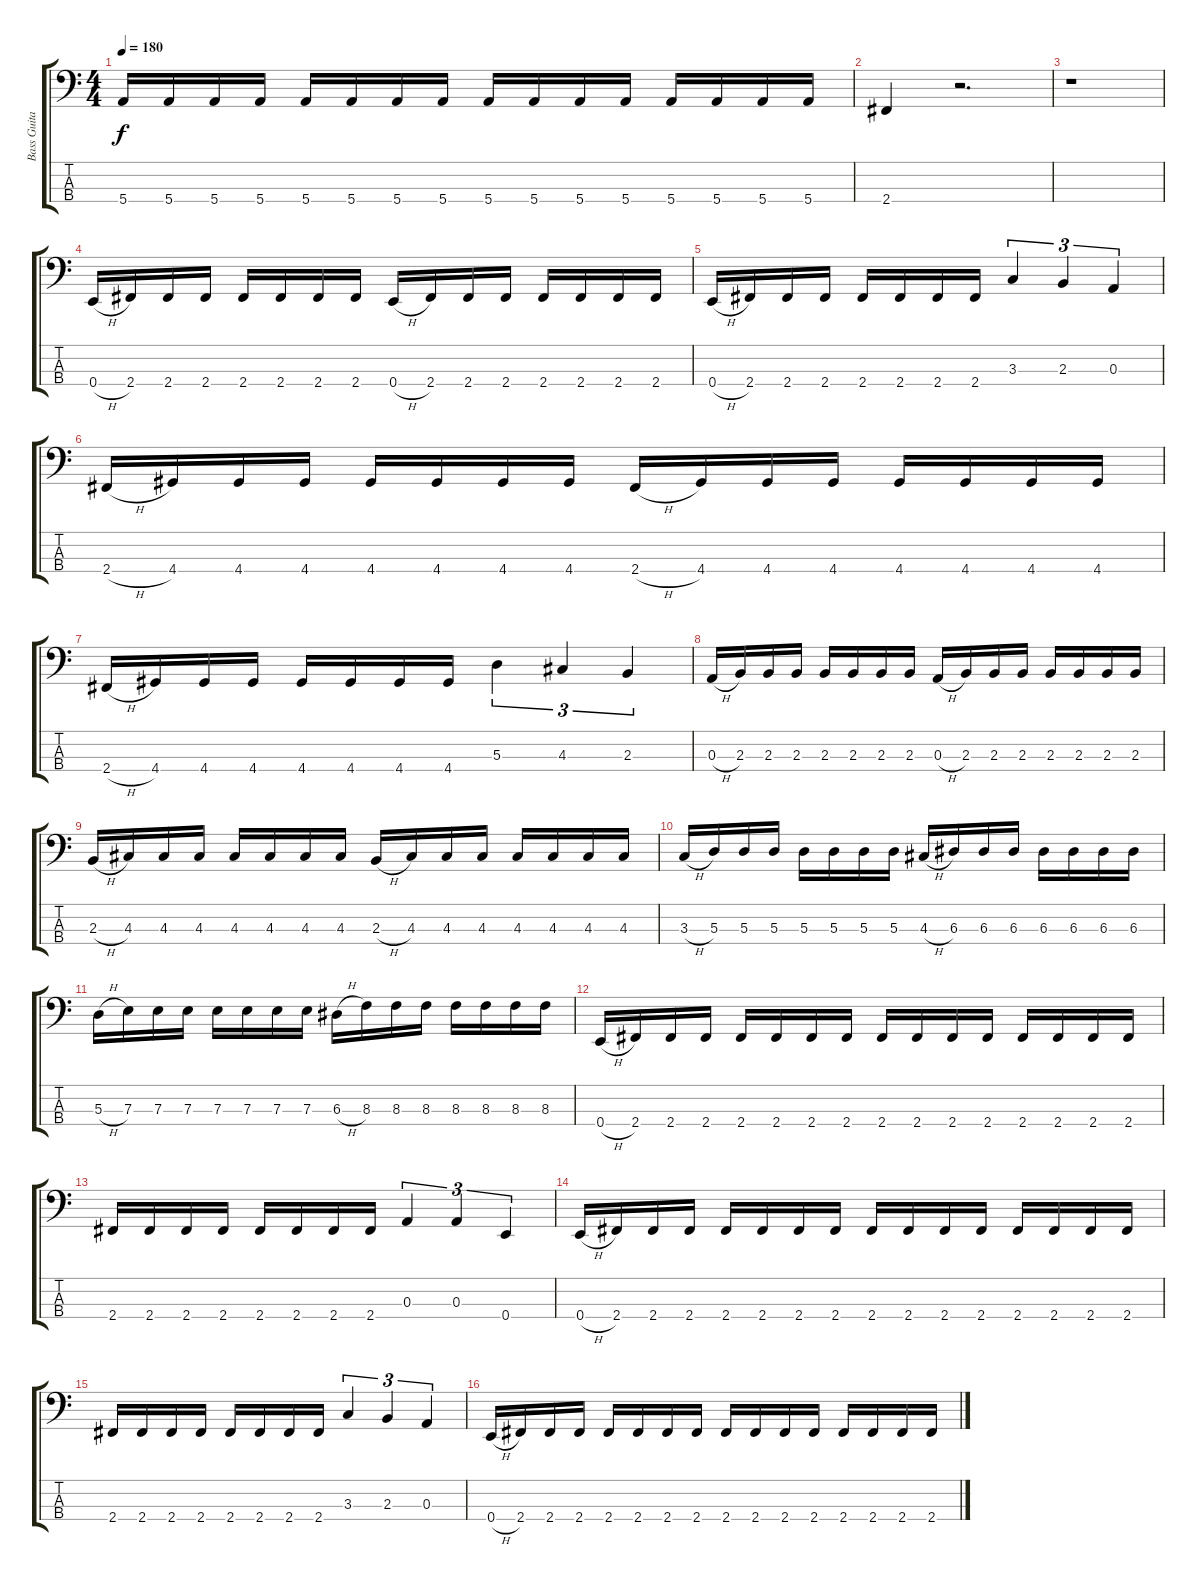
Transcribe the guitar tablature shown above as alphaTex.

\track ("Bass Guitar" "Bass Guita") {instrument electricbasspick}
\staff {score tabs}
\tuning (G2 D2 A1 E1) {hide}
\ts (4 4)
\tempo 180
\clef f4
\ks c
5.4.16{dy f} 5.4.16 5.4.16 5.4.16 5.4.16 5.4.16 5.4.16 5.4.16 5.4.16 5.4.16 5.4.16 5.4.16 5.4.16 5.4.16 5.4.16 5.4.16 |
2.4.4 r.2{d} |
r.1 |
0.4{h}.16 2.4.16 2.4.16 2.4.16 2.4.16 2.4.16 2.4.16 2.4.16 0.4{h}.16 2.4.16 2.4.16 2.4.16 2.4.16 2.4.16 2.4.16 2.4.16 |
0.4{h}.16 2.4.16 2.4.16 2.4.16 2.4.16 2.4.16 2.4.16 2.4.16 3.3.4{tu (3 2)} 2.3.4{tu (3 2)} 0.3.4{tu (3 2)} |
2.4{h}.16 4.4.16 4.4.16 4.4.16 4.4.16 4.4.16 4.4.16 4.4.16 2.4{h}.16 4.4.16 4.4.16 4.4.16 4.4.16 4.4.16 4.4.16 4.4.16 |
2.4{h}.16 4.4.16 4.4.16 4.4.16 4.4.16 4.4.16 4.4.16 4.4.16 5.3.4{tu (3 2)} 4.3.4{tu (3 2)} 2.3.4{tu (3 2)} |
0.3{h}.16 2.3.16 2.3.16 2.3.16 2.3.16 2.3.16 2.3.16 2.3.16 0.3{h}.16 2.3.16 2.3.16 2.3.16 2.3.16 2.3.16 2.3.16 2.3.16 |
2.3{h}.16 4.3.16 4.3.16 4.3.16 4.3.16 4.3.16 4.3.16 4.3.16 2.3{h}.16 4.3.16 4.3.16 4.3.16 4.3.16 4.3.16 4.3.16 4.3.16 |
3.3{h}.16 5.3.16 5.3.16 5.3.16 5.3.16 5.3.16 5.3.16 5.3.16 4.3{h}.16 6.3.16 6.3.16 6.3.16 6.3.16 6.3.16 6.3.16 6.3.16 |
5.3{h}.16 7.3.16 7.3.16 7.3.16 7.3.16 7.3.16 7.3.16 7.3.16 6.3{h}.16 8.3.16 8.3.16 8.3.16 8.3.16 8.3.16 8.3.16 8.3.16 |
0.4{h}.16 2.4.16 2.4.16 2.4.16 2.4.16 2.4.16 2.4.16 2.4.16 2.4.16 2.4.16 2.4.16 2.4.16 2.4.16 2.4.16 2.4.16 2.4.16 |
2.4.16 2.4.16 2.4.16 2.4.16 2.4.16 2.4.16 2.4.16 2.4.16 0.3.4{tu (3 2)} 0.3.4{tu (3 2)} 0.4.4{tu (3 2)} |
0.4{h}.16 2.4.16 2.4.16 2.4.16 2.4.16 2.4.16 2.4.16 2.4.16 2.4.16 2.4.16 2.4.16 2.4.16 2.4.16 2.4.16 2.4.16 2.4.16 |
2.4.16 2.4.16 2.4.16 2.4.16 2.4.16 2.4.16 2.4.16 2.4.16 3.3.4{tu (3 2)} 2.3.4{tu (3 2)} 0.3.4{tu (3 2)} |
0.4{h}.16 2.4.16 2.4.16 2.4.16 2.4.16 2.4.16 2.4.16 2.4.16 2.4.16 2.4.16 2.4.16 2.4.16 2.4.16 2.4.16 2.4.16 2.4.16
